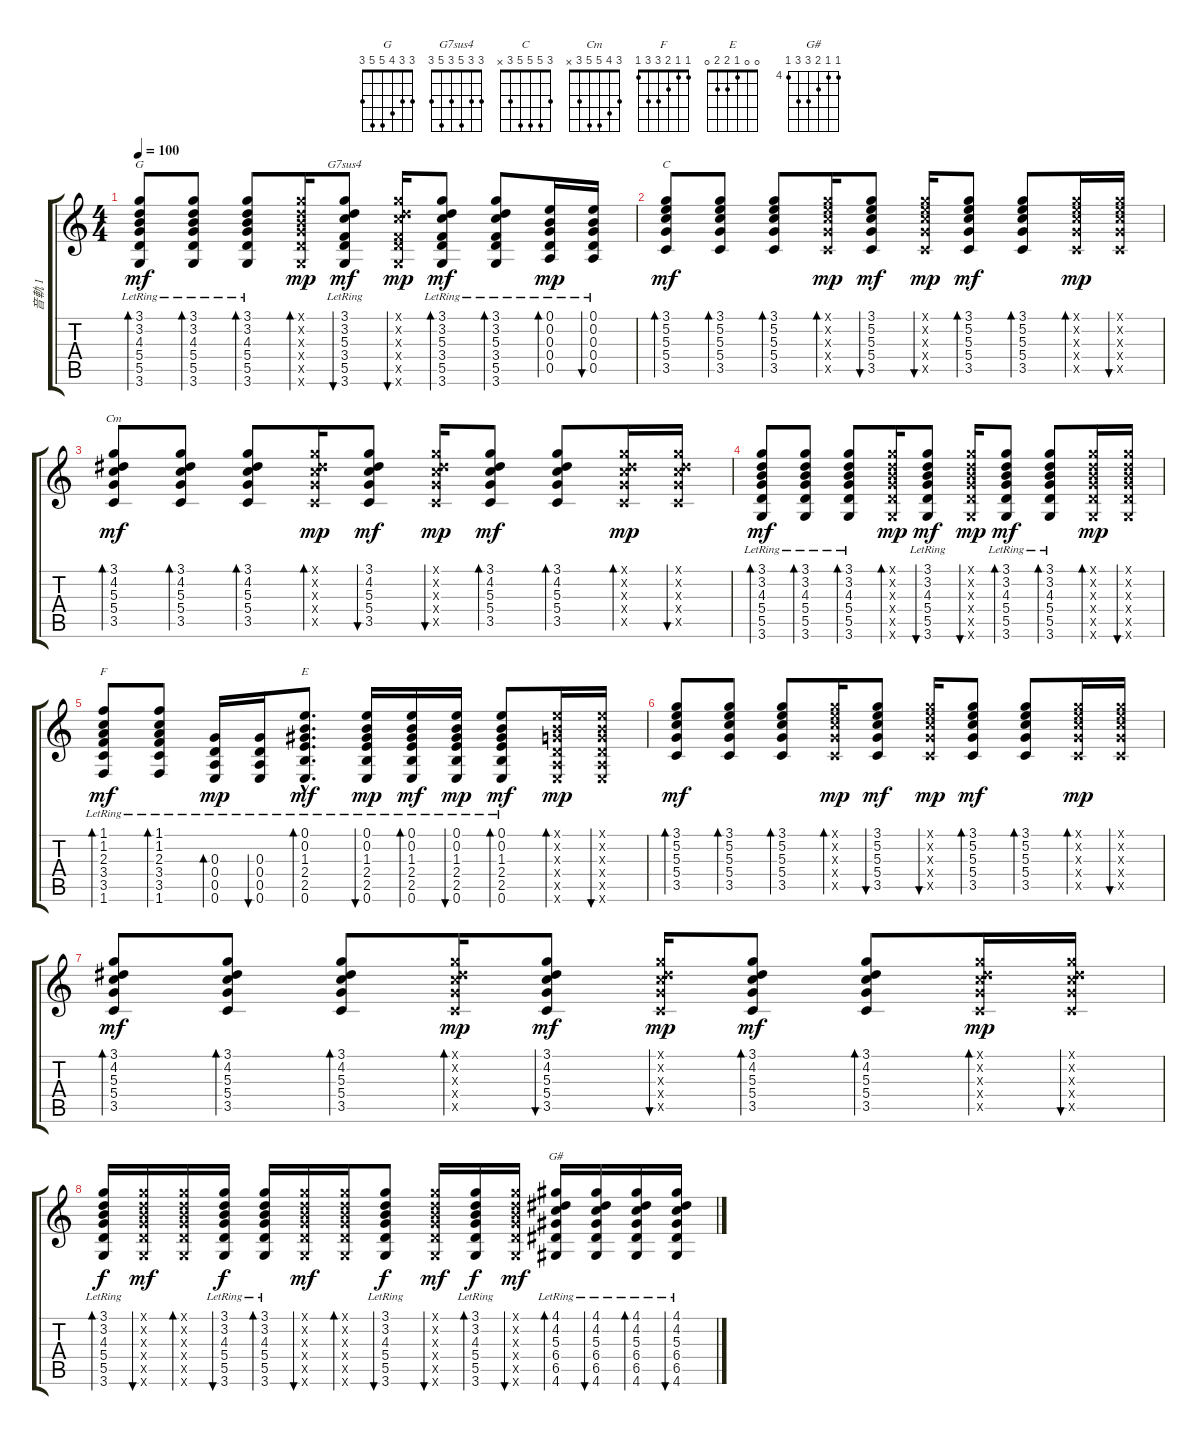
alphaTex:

\track ("音軌 1" "音軌 1") {instrument acousticguitarsteel}
\staff {score tabs}
\tuning (E4 B3 G3 D3 A2 E2) {hide}
\chord ("G" 3 3 4 5 5 3)
\chord ("G7sus4" 3 3 5 3 5 3)
\chord ("C" 3 5 5 5 3 x)
\chord ("Cm" 3 4 5 5 3 x)
\chord ("F" 1 1 2 3 3 1)
\chord ("E" 0 0 1 2 2 0)
\chord ("G#" 4 4 5 6 6 4) {firstfret 4}
\ts (4 4)
\tempo 100
\clef g2
\ks c
(3.1{lr} 3.2{lr} 4.3{lr} 5.4{lr} 5.5{lr} 3.6{lr}).8{bd 30 ch "G" dy mf} (3.1{lr} 3.2{lr} 4.3{lr} 5.4{lr} 5.5{lr} 3.6{lr}).8{bd 30} (3.1{lr} 3.2{lr} 4.3{lr} 5.4{lr} 5.5{lr} 3.6{lr}).8{bd 30} (3.1{x} 3.2{x} 4.3{x} 5.4{x} 5.5{x} 3.6{x}).16{bd 30 dy mp} (3.1{lr} 3.2{lr} 5.3{lr} 3.4{lr} 5.5{lr} 3.6{lr}).8{bu 30 ch "G7sus4" dy mf} (3.1{x} 3.2{x} 5.3{x} 3.4{x} 5.5{x} 3.6{x}).16{bu 30 dy mp} (3.1{lr} 3.2{lr} 5.3{lr} 3.4{lr} 5.5{lr} 3.6{lr}).8{bd 30 dy mf} (3.1{lr} 3.2{lr} 5.3{lr} 3.4{lr} 5.5{lr} 3.6{lr}).8{bd 30} (0.1{lr} 0.2{lr} 0.3{lr} 0.4{lr} 0.5{lr}).16{bd 30 dy mp} (0.1{lr} 0.2{lr} 0.3{lr} 0.4{lr} 0.5{lr}).16{bu 30} |
(3.1 5.2 5.3 5.4 3.5).8{bd 30 ch "C" dy mf} (3.1 5.2 5.3 5.4 3.5).8{bd 30} (3.1 5.2 5.3 5.4 3.5).8{bd 30} (3.1{x} 5.2{x} 5.3{x} 5.4{x} 3.5{x}).16{bd 30 dy mp} (3.1 5.2 5.3 5.4 3.5).8{bu 30 dy mf} (3.1{x} 5.2{x} 5.3{x} 5.4{x} 3.5{x}).16{bu 30 dy mp} (3.1 5.2 5.3 5.4 3.5).8{bd 30 dy mf} (3.1 5.2 5.3 5.4 3.5).8{bd 30} (3.1{x} 5.2{x} 5.3{x} 5.4{x} 3.5{x}).16{bd 30 dy mp} (3.1{x} 5.2{x} 5.3{x} 5.4{x} 3.5{x}).16{bu 30} |
(3.1 4.2 5.3 5.4 3.5).8{bd 30 ch "Cm" dy mf} (3.1 4.2 5.3 5.4 3.5).8{bd 30} (3.1 4.2 5.3 5.4 3.5).8{bd 30} (3.1{x} 4.2{x} 5.3{x} 5.4{x} 3.5{x}).16{bd 30 dy mp} (3.1 4.2 5.3 5.4 3.5).8{bu 30 dy mf} (3.1{x} 4.2{x} 5.3{x} 5.4{x} 3.5{x}).16{bu 30 dy mp} (3.1 4.2 5.3 5.4 3.5).8{bd 30 dy mf} (3.1 4.2 5.3 5.4 3.5).8{bd 30} (3.1{x} 4.2{x} 5.3{x} 5.4{x} 3.5{x}).16{bd 30 dy mp} (3.1{x} 4.2{x} 5.3{x} 5.4{x} 3.5{x}).16{bu 30} |
(3.1{lr} 3.2{lr} 4.3{lr} 5.4{lr} 5.5{lr} 3.6{lr}).8{bd 30 dy mf} (3.1{lr} 3.2{lr} 4.3{lr} 5.4{lr} 5.5{lr} 3.6{lr}).8{bd 30} (3.1{lr} 3.2{lr} 4.3{lr} 5.4{lr} 5.5{lr} 3.6{lr}).8{bd 30} (3.1{x} 3.2{x} 4.3{x} 5.4{x} 5.5{x} 3.6{x}).16{bd 30 dy mp} (3.1{lr} 3.2{lr} 4.3{lr} 5.4{lr} 5.5{lr} 3.6{lr}).8{bu 30 dy mf} (3.1{x} 3.2{x} 4.3{x} 5.4{x} 5.5{x} 3.6{x}).16{bu 30 dy mp} (3.1{lr} 3.2{lr} 4.3{lr} 5.4{lr} 5.5{lr} 3.6{lr}).8{bd 30 dy mf} (3.1{lr} 3.2{lr} 4.3{lr} 5.4{lr} 5.5{lr} 3.6{lr}).8{bd 30} (3.1{x} 3.2{x} 4.3{x} 5.4{x} 5.5{x} 3.6{x}).16{bd 30 dy mp} (3.1{x} 3.2{x} 4.3{x} 5.4{x} 5.5{x} 3.6{x}).16{bu 30} |
(1.1{lr} 1.2{lr} 2.3{lr} 3.4{lr} 3.5{lr} 1.6{lr}).8{bd 30 ch "F" dy mf} (1.1{lr} 1.2{lr} 2.3{lr} 3.4{lr} 3.5{lr} 1.6{lr}).8{bd 30} (0.3{lr} 0.4{lr} 0.5{lr} 0.6{lr}).16{bd 30 dy mp} (0.3{lr} 0.4{lr} 0.5{lr} 0.6{lr}).16{bu 30} (0.1{hac lr} 0.2{hac lr} 1.3{hac lr} 2.4{hac lr} 2.5{hac lr} 0.6{hac lr}).8{d bd 30 ch "E" dy mf} (0.1{lr} 0.2{lr} 1.3{lr} 2.4{lr} 2.5{lr} 0.6{lr}).16{bu 30 dy mp} (0.1{lr} 0.2{lr} 1.3{lr} 2.4{lr} 2.5{lr} 0.6{lr}).16{bd 30 dy mf} (0.1{lr} 0.2{lr} 1.3{lr} 2.4{lr} 2.5{lr} 0.6{lr}).16{bu 30 dy mp} (0.1{lr} 0.2{lr} 1.3{lr} 2.4{lr} 2.5{lr} 0.6{lr}).8{bd 30 dy mf} (0.1{x} 0.2{x} 0.3{x} 0.4{x} 0.5{x} 0.6{x}).16{bd 30 dy mp} (0.1{x} 0.2{x} 0.3{x} 0.4{x} 0.5{x} 0.6{x}).16{bu 30} |
(3.1 5.2 5.3 5.4 3.5).8{bd 30 dy mf} (3.1 5.2 5.3 5.4 3.5).8{bd 30} (3.1 5.2 5.3 5.4 3.5).8{bd 30} (3.1{x} 5.2{x} 5.3{x} 5.4{x} 3.5{x}).16{bd 30 dy mp} (3.1 5.2 5.3 5.4 3.5).8{bu 30 dy mf} (3.1{x} 5.2{x} 5.3{x} 5.4{x} 3.5{x}).16{bu 30 dy mp} (3.1 5.2 5.3 5.4 3.5).8{bd 30 dy mf} (3.1 5.2 5.3 5.4 3.5).8{bd 30} (3.1{x} 5.2{x} 5.3{x} 5.4{x} 3.5{x}).16{bd 30 dy mp} (3.1{x} 5.2{x} 5.3{x} 5.4{x} 3.5{x}).16{bu 30} |
(3.1 4.2 5.3 5.4 3.5).8{bd 30 dy mf} (3.1 4.2 5.3 5.4 3.5).8{bd 30} (3.1 4.2 5.3 5.4 3.5).8{bd 30} (3.1{x} 4.2{x} 5.3{x} 5.4{x} 3.5{x}).16{bd 30 dy mp} (3.1 4.2 5.3 5.4 3.5).8{bu 30 dy mf} (3.1{x} 4.2{x} 5.3{x} 5.4{x} 3.5{x}).16{bu 30 dy mp} (3.1 4.2 5.3 5.4 3.5).8{bd 30 dy mf} (3.1 4.2 5.3 5.4 3.5).8{bd 30} (3.1{x} 4.2{x} 5.3{x} 5.4{x} 3.5{x}).16{bd 30 dy mp} (3.1{x} 4.2{x} 5.3{x} 5.4{x} 3.5{x}).16{bu 30} |
(3.1{lr} 3.2{lr} 4.3{lr} 5.4{lr} 5.5{lr} 3.6{lr}).16{bd 30 dy f} (3.1{x} 3.2{x} 4.3{x} 5.4{x} 5.5{x} 3.6{x}).16{bu 30 dy mf} (3.1{x} 3.2{x} 4.3{x} 5.4{x} 5.5{x} 3.6{x}).16{bd 30} (3.1{lr} 3.2{lr} 4.3{lr} 5.4{lr} 5.5{lr} 3.6{lr}).16{bu 30 dy f} (3.1{lr} 3.2{lr} 4.3{lr} 5.4{lr} 5.5{lr} 3.6{lr}).16{bd 30} (3.1{x} 3.2{x} 4.3{x} 5.4{x} 5.5{x} 3.6{x}).16{bu 30 dy mf} (3.1{x} 3.2{x} 4.3{x} 5.4{x} 5.5{x} 3.6{x}).16{bd 30} (3.1{lr} 3.2{lr} 4.3{lr} 5.4{lr} 5.5{lr} 3.6{lr}).8{bu 30 dy f} (3.1{x} 3.2{x} 4.3{x} 5.4{x} 5.5{x} 3.6{x}).16{bu 30 dy mf} (3.1{lr} 3.2{lr} 4.3{lr} 5.4{lr} 5.5{lr} 3.6{lr}).16{bd 30 dy f} (3.1{x} 3.2{x} 4.3{x} 5.4{x} 5.5{x} 3.6{x}).16{bu 30 dy mf} (4.1{lr} 4.2{lr} 5.3{lr} 6.4{lr} 6.5{lr} 4.6{lr}).16{bd 30 ch "G#"} (4.1{lr} 4.2{lr} 5.3{lr} 6.4{lr} 6.5{lr} 4.6{lr}).16{bu 30} (4.1{lr} 4.2{lr} 5.3{lr} 6.4{lr} 6.5{lr} 4.6{lr}).16{bd 30} (4.1{lr} 4.2{lr} 5.3{lr} 6.4{lr} 6.5{lr} 4.6{lr}).16{bu 30}
